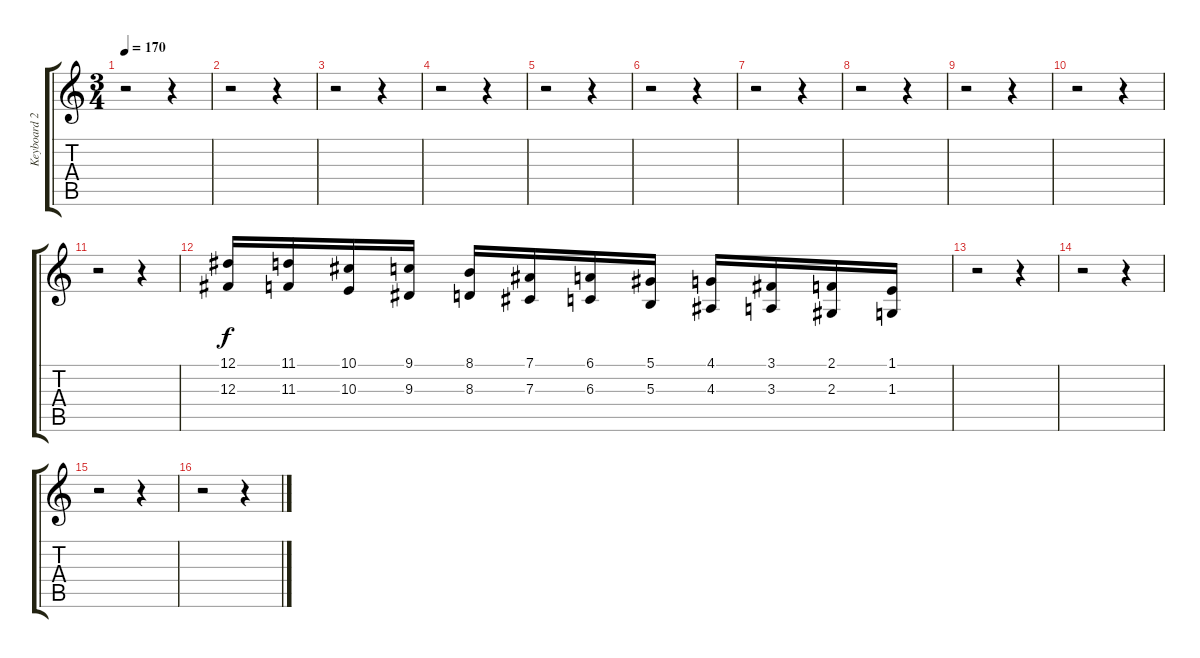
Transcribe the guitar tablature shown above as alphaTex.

\track ("Keyboard 2" "Keyboard 2") {instrument orchestrahit}
\staff {score tabs}
\tuning (Eb4 Bb3 Gb3 Db3 Ab2 Eb2) {hide}
\ts (3 4)
\tempo 170
\clef g2
\ks c
r.2{dy f} r.4 |
r.2 r.4 |
r.2 r.4 |
r.2 r.4 |
r.2 r.4 |
r.2 r.4 |
r.2 r.4 |
r.2 r.4 |
\section ("" "")
r.2 r.4 |
r.2 r.4 |
r.2 r.4 |
(12.1 12.3).16{instrument guitarfretnoise} (11.1 11.3).16 (10.1 10.3).16 (9.1 9.3).16 (8.1 8.3).16 (7.1 7.3).16 (6.1 6.3).16 (5.1 5.3).16 (4.1 4.3).16 (3.1 3.3).16 (2.1 2.3).16 (1.1 1.3).16 |
r.2 r.4 |
r.2 r.4 |
r.2 r.4 |
r.2 r.4
